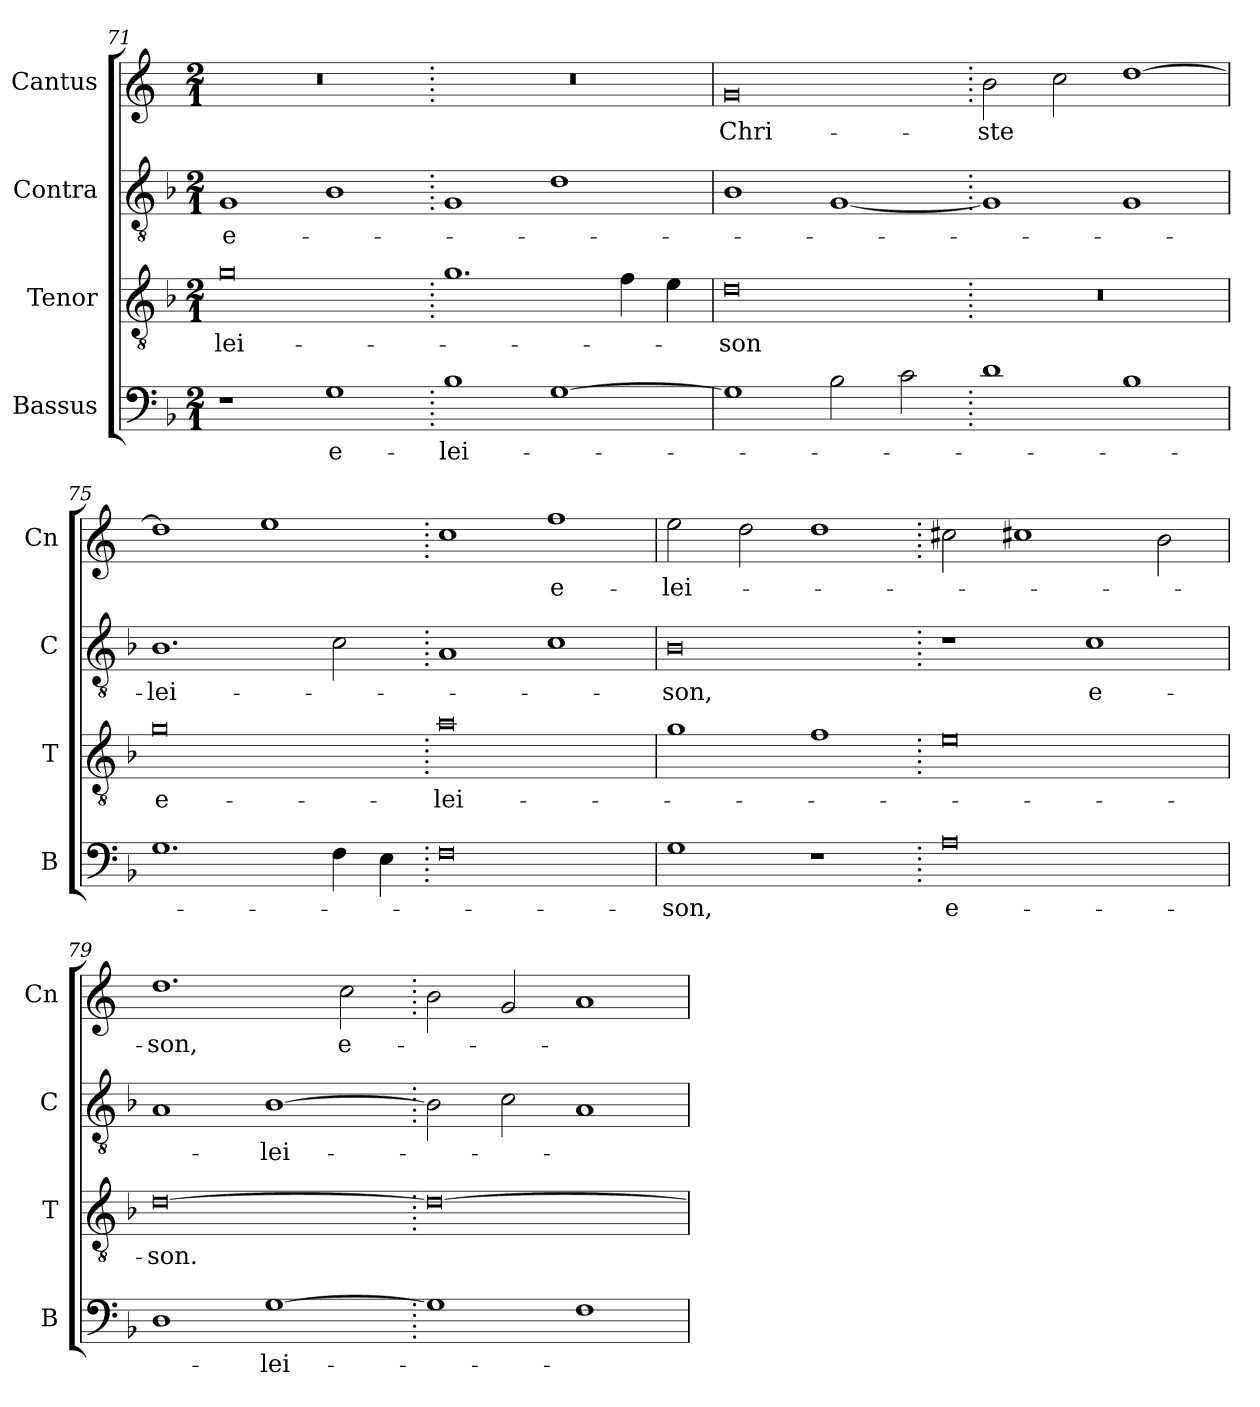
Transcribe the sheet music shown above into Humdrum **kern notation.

**kern	**text	**kern	**text	**kern	**text	**kern	**text
*part4	*part4	*part3	*part3	*part2	*part2	*part1	*part1
*staff4	*staff4	*staff3	*staff3	*staff2	*staff2	*staff1	*staff1
*I"Bassus	*	*I"Tenor	*	*I"Contra	*	*I"Cantus	*
*I'B	*	*I'T	*	*I'C	*	*I'Cn	*
*clefF4	*	*clefGv2	*	*clefGv2	*	*clefG2	*
*k[b-]	*	*k[b-]	*	*k[b-]	*	*k[]	*
*M2/1	*	*M2/1	*	*M2/1	*	*M2/1	*
=71	=71	=71	=71	=71	=71	=71	=71
1r	.	0g	-lei-	1G	e-	0r	.
1G	e-	.	.	1B-	.	.	.
=72.	=72.	=72.	=72.	=72.	=72.	=72.	=72.
1B-	-lei-	1.g	.	1G	.	0r	.
[1G	.	.	.	1d	.	.	.
.	.	4f\	.	.	.	.	.
.	.	4e\	.	.	.	.	.
=73	=73	=73	=73	=73	=73	=73	=73
1G]	.	0d	-son	1B-	.	0g	Chri-
2B-\	.	.	.	[1G	.	.	.
2c\	.	.	.	.	.	.	.
=74.	=74.	=74.	=74.	=74.	=74.	=74.	=74.
1d	.	0r	.	1G]	.	2b\	-ste
.	.	.	.	.	.	2cc\	.
1B-	.	.	.	1G	.	[1dd	.
=75	=75	=75	=75	=75	=75	=75	=75
1.G	.	0g	e-	1.B-	-lei-	1dd]	.
.	.	.	.	.	.	1ee	.
4F\	.	.	.	2c\	.	.	.
4E\	.	.	.	.	.	.	.
=76.	=76.	=76.	=76.	=76.	=76.	=76.	=76.
0F	.	0a	-lei-	1A	.	1cc	.
.	.	.	.	1c	.	1ff	e-
=77	=77	=77	=77	=77	=77	=77	=77
1G	-son,	1g	.	0B-	-son,	2ee\	-lei-
.	.	.	.	.	.	2dd\	.
1r	.	1f	.	.	.	1dd	.
=78.	=78.	=78.	=78.	=78.	=78.	=78.	=78.
0A	e-	0e	.	1r	.	2cc#X\	.
.	.	.	.	.	.	1cc#X	.
.	.	.	.	1c	e-	.	.
.	.	.	.	.	.	2b\	.
=79	=79	=79	=79	=79	=79	=79	=79
1D	.	[0d	-son.	1A	.	1.dd	-son,
[1G	-lei-	.	.	[1B-	-lei-	.	.
.	.	.	.	.	.	2cc\	e-
=80.	=80.	=80.	=80.	=80.	=80.	=80.	=80.
1G]	.	0d_	.	2B-\]	.	2b\	.
.	.	.	.	2c\	.	2g/	.
1F	.	.	.	1A	.	1a	.
=	=	=	=	=	=	=	=
*-	*-	*-	*-	*-	*-	*-	*-
